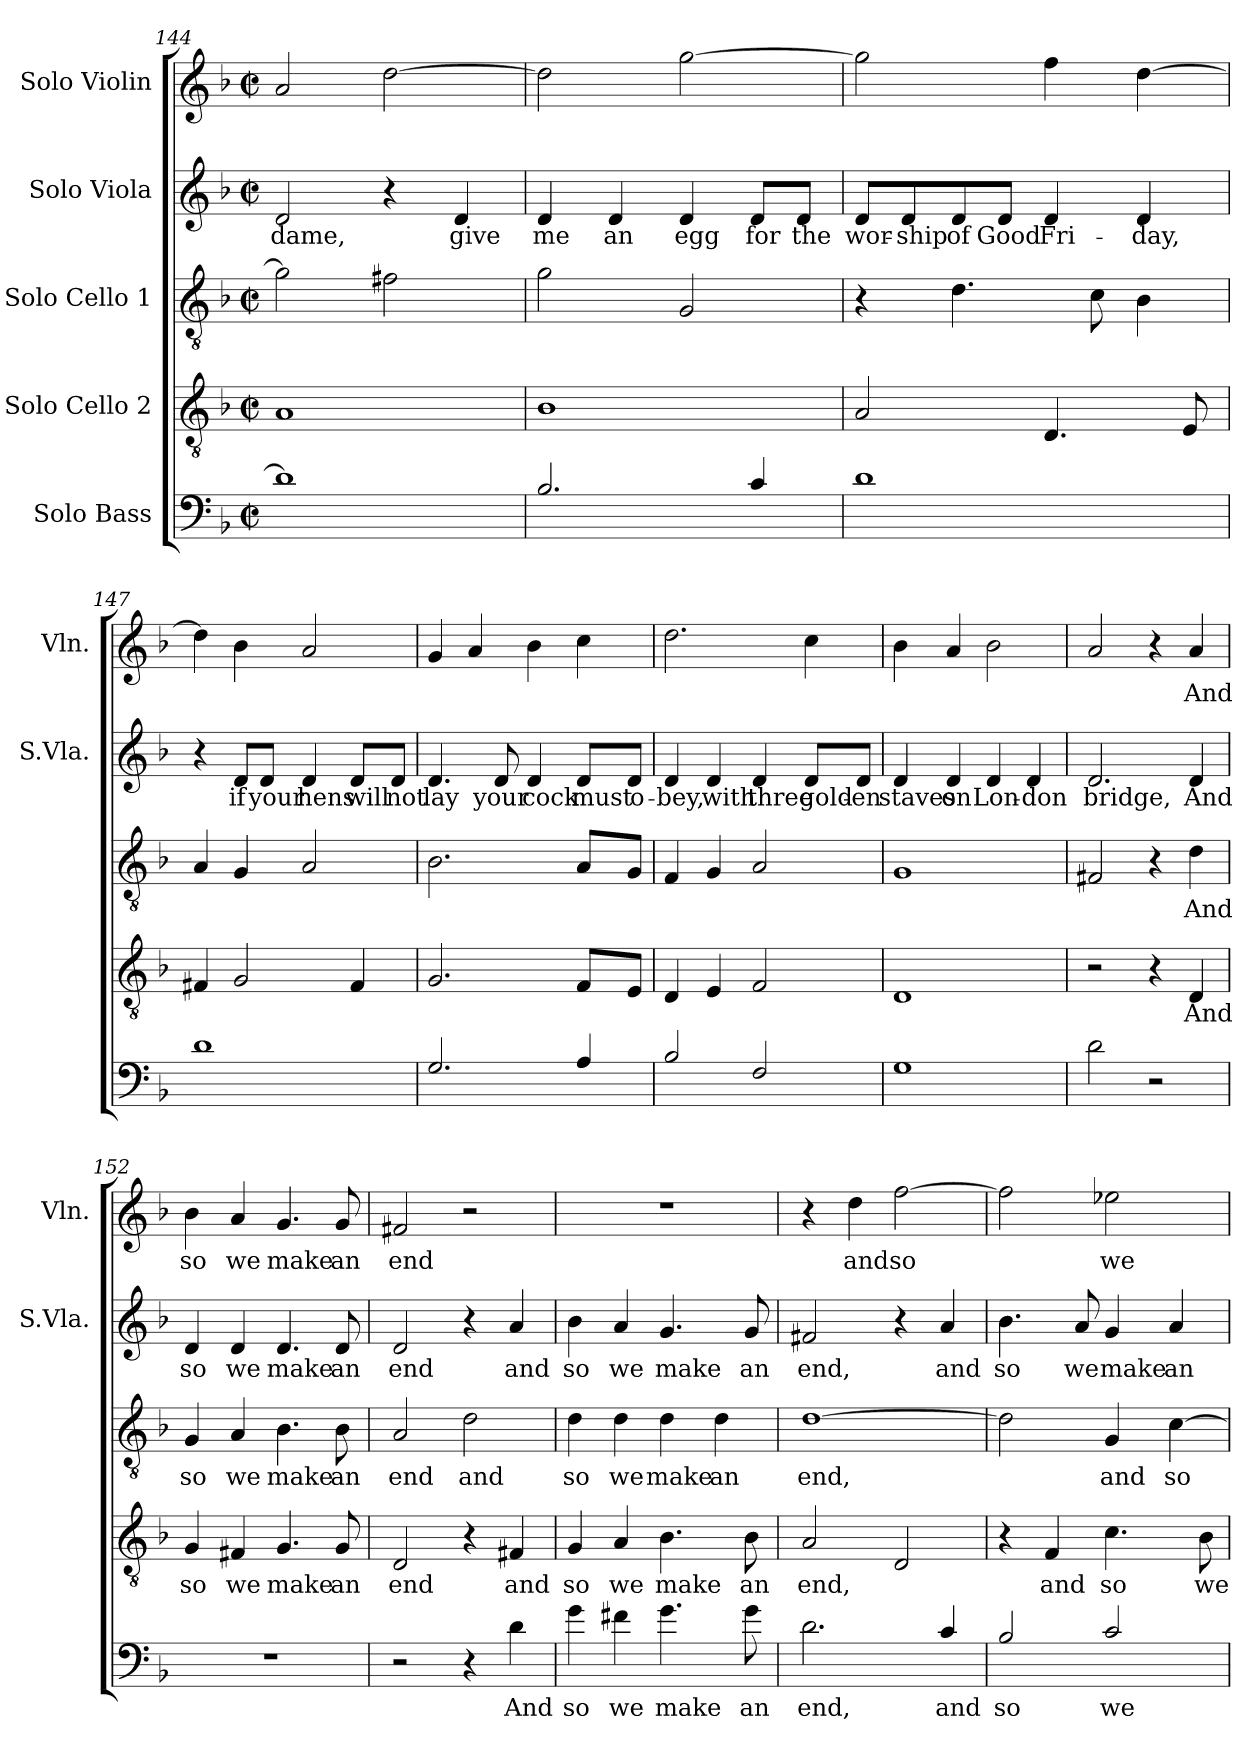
**kern	**text	**kern	**text	**kern	**text	**kern	**text	**kern	**text
*part5	*part5	*part4	*part4	*part3	*part3	*part2	*part2	*part1	*part1
*staff5	*staff5	*staff4	*staff4	*staff3	*staff3	*staff2	*staff2	*staff1	*staff1
*I"Solo Bass	*	*I"Solo Cello 2	*	*I"Solo Cello 1	*	*I"Solo Viola	*	*I"Solo Violin	*
*	*	*	*	*	*	*I'S.Vla.	*	*I'Vln.	*
*clefF4	*	*clefGv2	*	*clefGv2	*	*clefG2	*	*clefG2	*
*ITrd7c12	*	*	*	*	*	*	*	*	*
*k[b-]	*	*k[b-]	*	*k[b-]	*	*k[b-]	*	*k[b-]	*
*F:	*	*F:	*	*F:	*	*F:	*	*F:	*
*M2/2	*	*M2/2	*	*M2/2	*	*M2/2	*	*M2/2	*
*met(c|)	*	*met(c|)	*	*met(c|)	*	*met(c|)	*	*met(c|)	*
=144	=144	=144	=144	=144	=144	=144	=144	=144	=144
1D]	.	1A	.	2g\]	.	2d/	dame,	2a/	.
.	.	.	.	2f#X\	.	4r	.	[2dd\	.
.	.	.	.	.	.	4d/	give	.	.
=145	=145	=145	=145	=145	=145	=145	=145	=145	=145
2.BB-/	.	1B-	.	2g\	.	4d/	me	2dd\]	.
.	.	.	.	.	.	4d/	an	.	.
.	.	.	.	2G/	.	4d/	egg	[2gg\	.
4C/	.	.	.	.	.	8d/L	for	.	.
.	.	.	.	.	.	8d/J	the	.	.
=146	=146	=146	=146	=146	=146	=146	=146	=146	=146
1D	.	2A/	.	4r	.	8d/L	wor-	2gg\]	.
.	.	.	.	.	.	8d/	-ship	.	.
.	.	.	.	4.d\	.	8d/	of	.	.
.	.	.	.	.	.	8d/J	Good	.	.
.	.	4.D/	.	.	.	4d/	Fri-	4ff\	.
.	.	.	.	8c\	.	.	.	.	.
.	.	.	.	4B-\	.	4d/	-day,	[4dd\	.
.	.	8E/	.	.	.	.	.	.	.
!!LO:LB:g=z
=147	=147	=147	=147	=147	=147	=147	=147	=147	=147
1D	.	4F#X/	.	4A/	.	4r	.	4dd\]	.
.	.	2G/	.	4G/	.	8d/L	if	4b-\	.
.	.	.	.	.	.	8d/J	your	.	.
.	.	.	.	2A/	.	4d/	hens	2a/	.
.	.	4F#/	.	.	.	8d/L	will	.	.
.	.	.	.	.	.	8d/J	not	.	.
=148	=148	=148	=148	=148	=148	=148	=148	=148	=148
2.GG/	.	2.G/	.	2.B-\	.	4.d/	lay	4g/	.
.	.	.	.	.	.	.	.	4a/	.
.	.	.	.	.	.	8d/	your	.	.
.	.	.	.	.	.	4d/	cock	4b-\	.
4AA/	.	8F/L	.	8A/L	.	8d/L	must	4cc\	.
.	.	8E/J	.	8G/J	.	8d/J	o-	.	.
=149	=149	=149	=149	=149	=149	=149	=149	=149	=149
2BB-/	.	4D/	.	4F/	.	4d/	-bey,	2.dd\	.
.	.	4E/	.	4G/	.	4d/	with	.	.
2FF/	.	2F/	.	2A/	.	4d/	three	.	.
.	.	.	.	.	.	8d/L	gold-	4cc\	.
.	.	.	.	.	.	8d/J	-en	.	.
=150	=150	=150	=150	=150	=150	=150	=150	=150	=150
1GG	.	1D	.	1G	.	4d/	staves	4b-\	.
.	.	.	.	.	.	4d/	on	4a/	.
.	.	.	.	.	.	4d/	Lon-	2b-\	.
.	.	.	.	.	.	4d/	-don	.	.
=151	=151	=151	=151	=151	=151	=151	=151	=151	=151
2D\	.	2r	.	2F#X/	.	2.d/	bridge,	2a/	.
2r	.	4r	.	4r	.	.	.	4r	.
.	.	4D/	And	4d\	And	4d/	And	4a/	And
!!LO:PB:g=z
=152	=152	=152	=152	=152	=152	=152	=152	=152	=152
1r	.	4G/	so	4G/	so	4d/	so	4b-\	so
.	.	4F#X/	we	4A/	we	4d/	we	4a/	we
.	.	4.G/	make	4.B-\	make	4.d/	make	4.g/	make
.	.	8G/	an	8B-\	an	8d/	an	8g/	an
=153	=153	=153	=153	=153	=153	=153	=153	=153	=153
2r	.	2D/	end	2A/	end	2d/	end	2f#X/	end
4r	.	4r	.	2d\	and	4r	.	2r	.
4D\	And	4F#X/	and	.	.	4a/	and	.	.
=154	=154	=154	=154	=154	=154	=154	=154	=154	=154
4G\	so	4G/	so	4d\	so	4b-\	so	1r	.
4F#X\	we	4A/	we	4d\	we	4a/	we	.	.
4.G\	make	4.B-\	make	4d\	make	4.g/	make	.	.
.	.	.	.	4d\	an	.	.	.	.
8G\	an	8B-\	an	.	.	8g/	an	.	.
=155	=155	=155	=155	=155	=155	=155	=155	=155	=155
2.D\	end,	2A/	end,	[1d	end,	2f#X/	end,	4r	.
.	.	.	.	.	.	.	.	4dd\	and
.	.	2D/	.	.	.	4r	.	[2ff\	so
4C/	and	.	.	.	.	4a/	and	.	.
=156	=156	=156	=156	=156	=156	=156	=156	=156	=156
2BB-/	so	4r	.	2d\]	.	4.b-\	so	2ff\]	.
.	.	4F/	and	.	.	.	.	.	.
.	.	.	.	.	.	8a/	we	.	.
2C/	we	4.c\	so	4G/	and	4g/	make	2ee-X\	we
.	.	.	.	[4c\	so	4a/	an	.	.
.	.	8B-\	we	.	.	.	.	.	.
=	=	=	=	=	=	=	=	=	=
*-	*-	*-	*-	*-	*-	*-	*-	*-	*-
